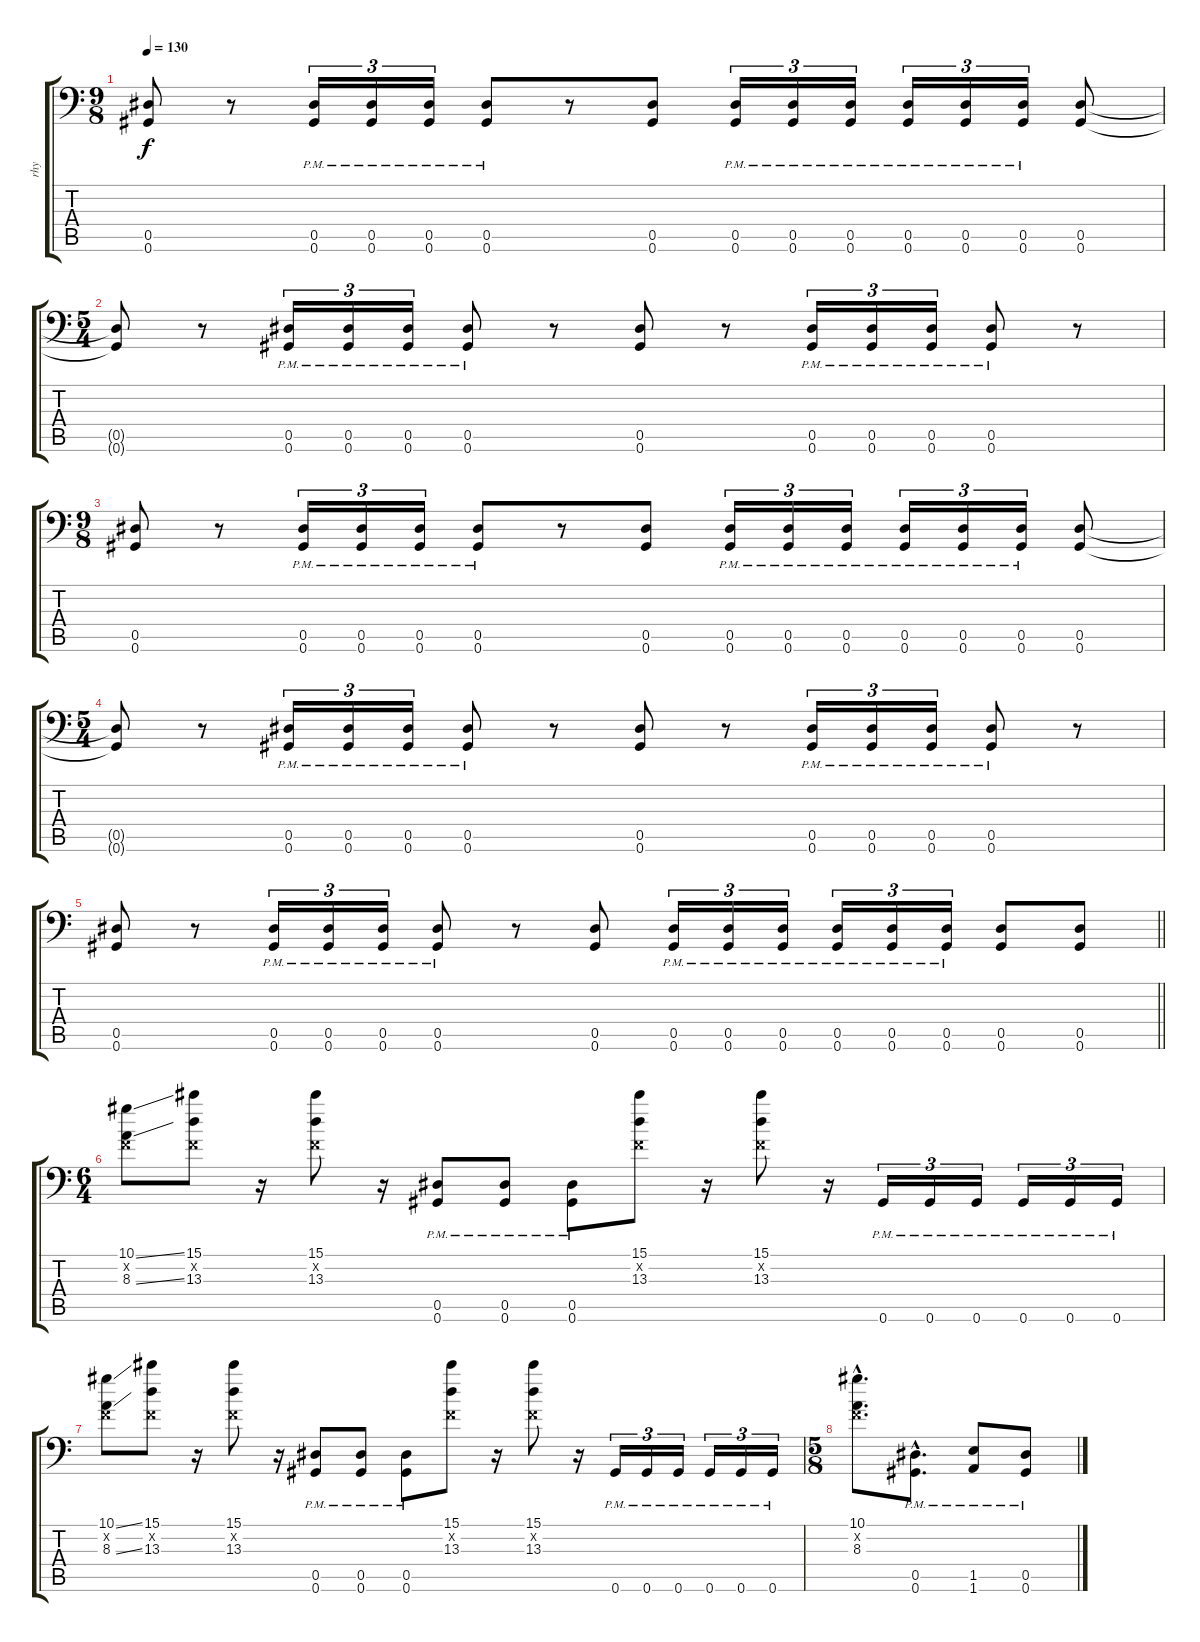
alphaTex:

\track ("rhy" "rhy") {instrument distortionguitar}
\staff {score tabs}
\tuning (Bb3 F3 Db3 Ab2 Eb2 Ab1) {hide}
\ts (9 8)
\tempo 130
\clef f4
\ks c
(0.5 0.6).8{dy f} r.8 (0.5{pm} 0.6{pm}).16{tu (3 2)} (0.5{pm} 0.6{pm}).16{tu (3 2)} (0.5{pm} 0.6{pm}).16{tu (3 2)} (0.5{pm} 0.6{pm}).8 r.8 (0.5 0.6).8 (0.5{pm} 0.6{pm}).16{tu (3 2)} (0.5{pm} 0.6{pm}).16{tu (3 2)} (0.5{pm} 0.6{pm}).16{tu (3 2)} (0.5{pm} 0.6{pm}).16{tu (3 2)} (0.5{pm} 0.6{pm}).16{tu (3 2)} (0.5{pm} 0.6{pm}).16{tu (3 2)} (0.5 0.6).8 |
\ts (5 4)
(0.5{t} 0.6{t}).8 r.8 (0.5{pm} 0.6{pm}).16{tu (3 2)} (0.5{pm} 0.6{pm}).16{tu (3 2)} (0.5{pm} 0.6{pm}).16{tu (3 2)} (0.5{pm} 0.6{pm}).8 r.8 (0.5 0.6).8 r.8 (0.5{pm} 0.6{pm}).16{tu (3 2)} (0.5{pm} 0.6{pm}).16{tu (3 2)} (0.5{pm} 0.6{pm}).16{tu (3 2)} (0.5{pm} 0.6{pm}).8 r.8 |
\ts (9 8)
(0.5 0.6).8 r.8 (0.5{pm} 0.6{pm}).16{tu (3 2)} (0.5{pm} 0.6{pm}).16{tu (3 2)} (0.5{pm} 0.6{pm}).16{tu (3 2)} (0.5{pm} 0.6{pm}).8 r.8 (0.5 0.6).8 (0.5{pm} 0.6{pm}).16{tu (3 2)} (0.5{pm} 0.6{pm}).16{tu (3 2)} (0.5{pm} 0.6{pm}).16{tu (3 2)} (0.5{pm} 0.6{pm}).16{tu (3 2)} (0.5{pm} 0.6{pm}).16{tu (3 2)} (0.5{pm} 0.6{pm}).16{tu (3 2)} (0.5 0.6).8 |
\ts (5 4)
(0.5{t} 0.6{t}).8 r.8 (0.5{pm} 0.6{pm}).16{tu (3 2)} (0.5{pm} 0.6{pm}).16{tu (3 2)} (0.5{pm} 0.6{pm}).16{tu (3 2)} (0.5{pm} 0.6{pm}).8 r.8 (0.5 0.6).8 r.8 (0.5{pm} 0.6{pm}).16{tu (3 2)} (0.5{pm} 0.6{pm}).16{tu (3 2)} (0.5{pm} 0.6{pm}).16{tu (3 2)} (0.5{pm} 0.6{pm}).8 r.8 |
\barLineRight lightlight
(0.5 0.6).8 r.8 (0.5{pm} 0.6{pm}).16{tu (3 2)} (0.5{pm} 0.6{pm}).16{tu (3 2)} (0.5{pm} 0.6{pm}).16{tu (3 2)} (0.5{pm} 0.6{pm}).8 r.8 (0.5 0.6).8 (0.5{pm} 0.6{pm}).16{tu (3 2)} (0.5{pm} 0.6{pm}).16{tu (3 2)} (0.5{pm} 0.6{pm}).16{tu (3 2)} (0.5{pm} 0.6{pm}).16{tu (3 2)} (0.5{pm} 0.6{pm}).16{tu (3 2)} (0.5{pm} 0.6{pm}).16{tu (3 2)} (0.5 0.6).8 (0.5 0.6).8 |
\ts (6 4)
\section ("" "")
(10.1{ss} 0.2{x} 8.3{ss}).8 (15.1 0.2{x} 13.3).8 r.16 (15.1 0.2{x} 13.3).8 r.16 (0.5{pm} 0.6{pm}).8 (0.5{pm} 0.6{pm}).8 (0.5{pm} 0.6{pm}).8 (15.1 0.2{x} 13.3).8 r.16 (15.1 0.2{x} 13.3).8 r.16 0.6{pm}.16{tu (3 2)} 0.6{pm}.16{tu (3 2)} 0.6{pm}.16{tu (3 2)} 0.6{pm}.16{tu (3 2)} 0.6{pm}.16{tu (3 2)} 0.6{pm}.16{tu (3 2)} |
(10.1{ss} 0.2{x} 8.3{ss}).8 (15.1 0.2{x} 13.3).8 r.16 (15.1 0.2{x} 13.3).8 r.16 (0.5{pm} 0.6{pm}).8 (0.5{pm} 0.6{pm}).8 (0.5{pm} 0.6{pm}).8 (15.1 0.2{x} 13.3).8 r.16 (15.1 0.2{x} 13.3).8 r.16 0.6{pm}.16{tu (3 2)} 0.6{pm}.16{tu (3 2)} 0.6{pm}.16{tu (3 2)} 0.6{pm}.16{tu (3 2)} 0.6{pm}.16{tu (3 2)} 0.6{pm}.16{tu (3 2)} |
\ts (5 8)
(10.1{hac} 0.2{hac x} 8.3{hac}).8{d} (0.5{hac pm} 0.6{hac pm}).8{d} (1.5{pm} 1.6{pm}).8 (0.5{pm} 0.6{pm}).8
